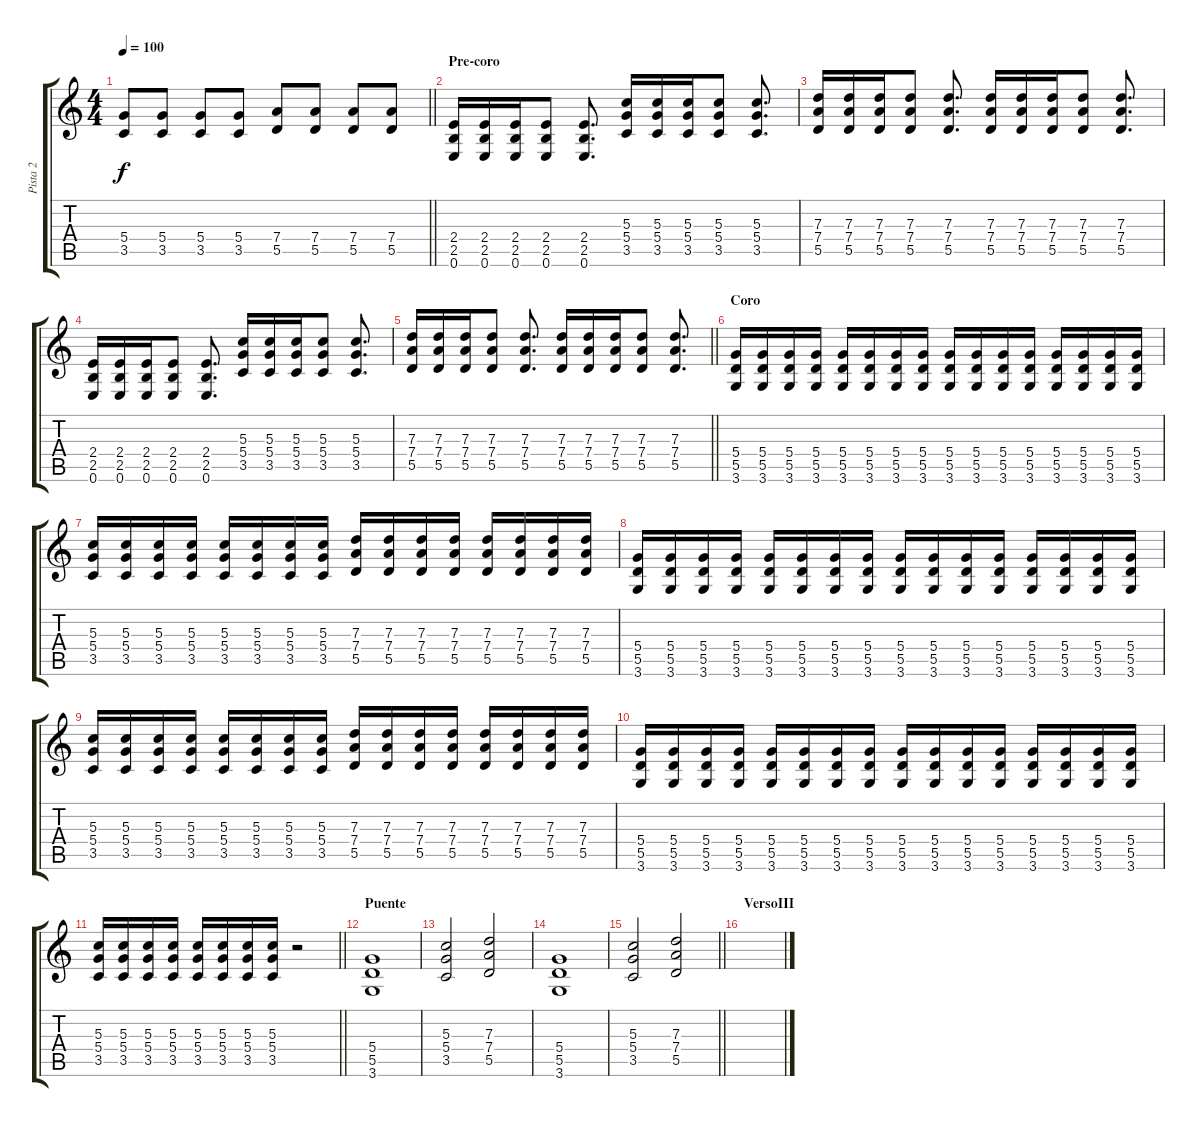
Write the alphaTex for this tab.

\track ("Pista 2" "Pista 2") {instrument distortionguitar}
\staff {score tabs}
\tuning (E4 B3 G3 D3 A2 E2) {hide}
\ts (4 4)
\tempo 100
\clef g2
\barLineRight lightlight
\ks c
(5.4 3.5).8{dy f} (5.4 3.5).8 (5.4 3.5).8 (5.4 3.5).8 (7.4 5.5).8 (7.4 5.5).8 (7.4 5.5).8 (7.4 5.5).8 |
\section ("" "Pre-coro")
(2.4 2.5 0.6).16 (2.4 2.5 0.6).16 (2.4 2.5 0.6).16 (2.4 2.5 0.6).8 (2.4 2.5 0.6).8{d} (5.3 5.4 3.5).16 (5.3 5.4 3.5).16 (5.3 5.4 3.5).16 (5.3 5.4 3.5).8 (5.3 5.4 3.5).8{d} |
(7.3 7.4 5.5).16 (7.3 7.4 5.5).16 (7.3 7.4 5.5).16 (7.3 7.4 5.5).8 (7.3 7.4 5.5).8{d} (7.3 7.4 5.5).16 (7.3 7.4 5.5).16 (7.3 7.4 5.5).16 (7.3 7.4 5.5).8 (7.3 7.4 5.5).8{d} |
(2.4 2.5 0.6).16 (2.4 2.5 0.6).16 (2.4 2.5 0.6).16 (2.4 2.5 0.6).8 (2.4 2.5 0.6).8{d} (5.3 5.4 3.5).16 (5.3 5.4 3.5).16 (5.3 5.4 3.5).16 (5.3 5.4 3.5).8 (5.3 5.4 3.5).8{d} |
\barLineRight lightlight
(7.3 7.4 5.5).16 (7.3 7.4 5.5).16 (7.3 7.4 5.5).16 (7.3 7.4 5.5).8 (7.3 7.4 5.5).8{d} (7.3 7.4 5.5).16 (7.3 7.4 5.5).16 (7.3 7.4 5.5).16 (7.3 7.4 5.5).8 (7.3 7.4 5.5).8{d} |
\section ("" "Coro")
(5.4 5.5 3.6).16 (5.4 5.5 3.6).16 (5.4 5.5 3.6).16 (5.4 5.5 3.6).16 (5.4 5.5 3.6).16 (5.4 5.5 3.6).16 (5.4 5.5 3.6).16 (5.4 5.5 3.6).16 (5.4 5.5 3.6).16 (5.4 5.5 3.6).16 (5.4 5.5 3.6).16 (5.4 5.5 3.6).16 (5.4 5.5 3.6).16 (5.4 5.5 3.6).16 (5.4 5.5 3.6).16 (5.4 5.5 3.6).16 |
(5.3 5.4 3.5).16 (5.3 5.4 3.5).16 (5.3 5.4 3.5).16 (5.3 5.4 3.5).16 (5.3 5.4 3.5).16 (5.3 5.4 3.5).16 (5.3 5.4 3.5).16 (5.3 5.4 3.5).16 (7.3 7.4 5.5).16 (7.3 7.4 5.5).16 (7.3 7.4 5.5).16 (7.3 7.4 5.5).16 (7.3 7.4 5.5).16 (7.3 7.4 5.5).16 (7.3 7.4 5.5).16 (7.3 7.4 5.5).16 |
(5.4 5.5 3.6).16 (5.4 5.5 3.6).16 (5.4 5.5 3.6).16 (5.4 5.5 3.6).16 (5.4 5.5 3.6).16 (5.4 5.5 3.6).16 (5.4 5.5 3.6).16 (5.4 5.5 3.6).16 (5.4 5.5 3.6).16 (5.4 5.5 3.6).16 (5.4 5.5 3.6).16 (5.4 5.5 3.6).16 (5.4 5.5 3.6).16 (5.4 5.5 3.6).16 (5.4 5.5 3.6).16 (5.4 5.5 3.6).16 |
(5.3 5.4 3.5).16 (5.3 5.4 3.5).16 (5.3 5.4 3.5).16 (5.3 5.4 3.5).16 (5.3 5.4 3.5).16 (5.3 5.4 3.5).16 (5.3 5.4 3.5).16 (5.3 5.4 3.5).16 (7.3 7.4 5.5).16 (7.3 7.4 5.5).16 (7.3 7.4 5.5).16 (7.3 7.4 5.5).16 (7.3 7.4 5.5).16 (7.3 7.4 5.5).16 (7.3 7.4 5.5).16 (7.3 7.4 5.5).16 |
(5.4 5.5 3.6).16 (5.4 5.5 3.6).16 (5.4 5.5 3.6).16 (5.4 5.5 3.6).16 (5.4 5.5 3.6).16 (5.4 5.5 3.6).16 (5.4 5.5 3.6).16 (5.4 5.5 3.6).16 (5.4 5.5 3.6).16 (5.4 5.5 3.6).16 (5.4 5.5 3.6).16 (5.4 5.5 3.6).16 (5.4 5.5 3.6).16 (5.4 5.5 3.6).16 (5.4 5.5 3.6).16 (5.4 5.5 3.6).16 |
\barLineRight lightlight
(5.3 5.4 3.5).16 (5.3 5.4 3.5).16 (5.3 5.4 3.5).16 (5.3 5.4 3.5).16 (5.3 5.4 3.5).16 (5.3 5.4 3.5).16 (5.3 5.4 3.5).16 (5.3 5.4 3.5).16 r.2 |
\section ("" "Puente")
(5.4 5.5 3.6).1 |
(5.3 5.4 3.5).2 (7.3 7.4 5.5).2 |
(5.4 5.5 3.6).1 |
\barLineRight lightlight
(5.3 5.4 3.5).2 (7.3 7.4 5.5).2 |
\section ("" "VersoIII")
